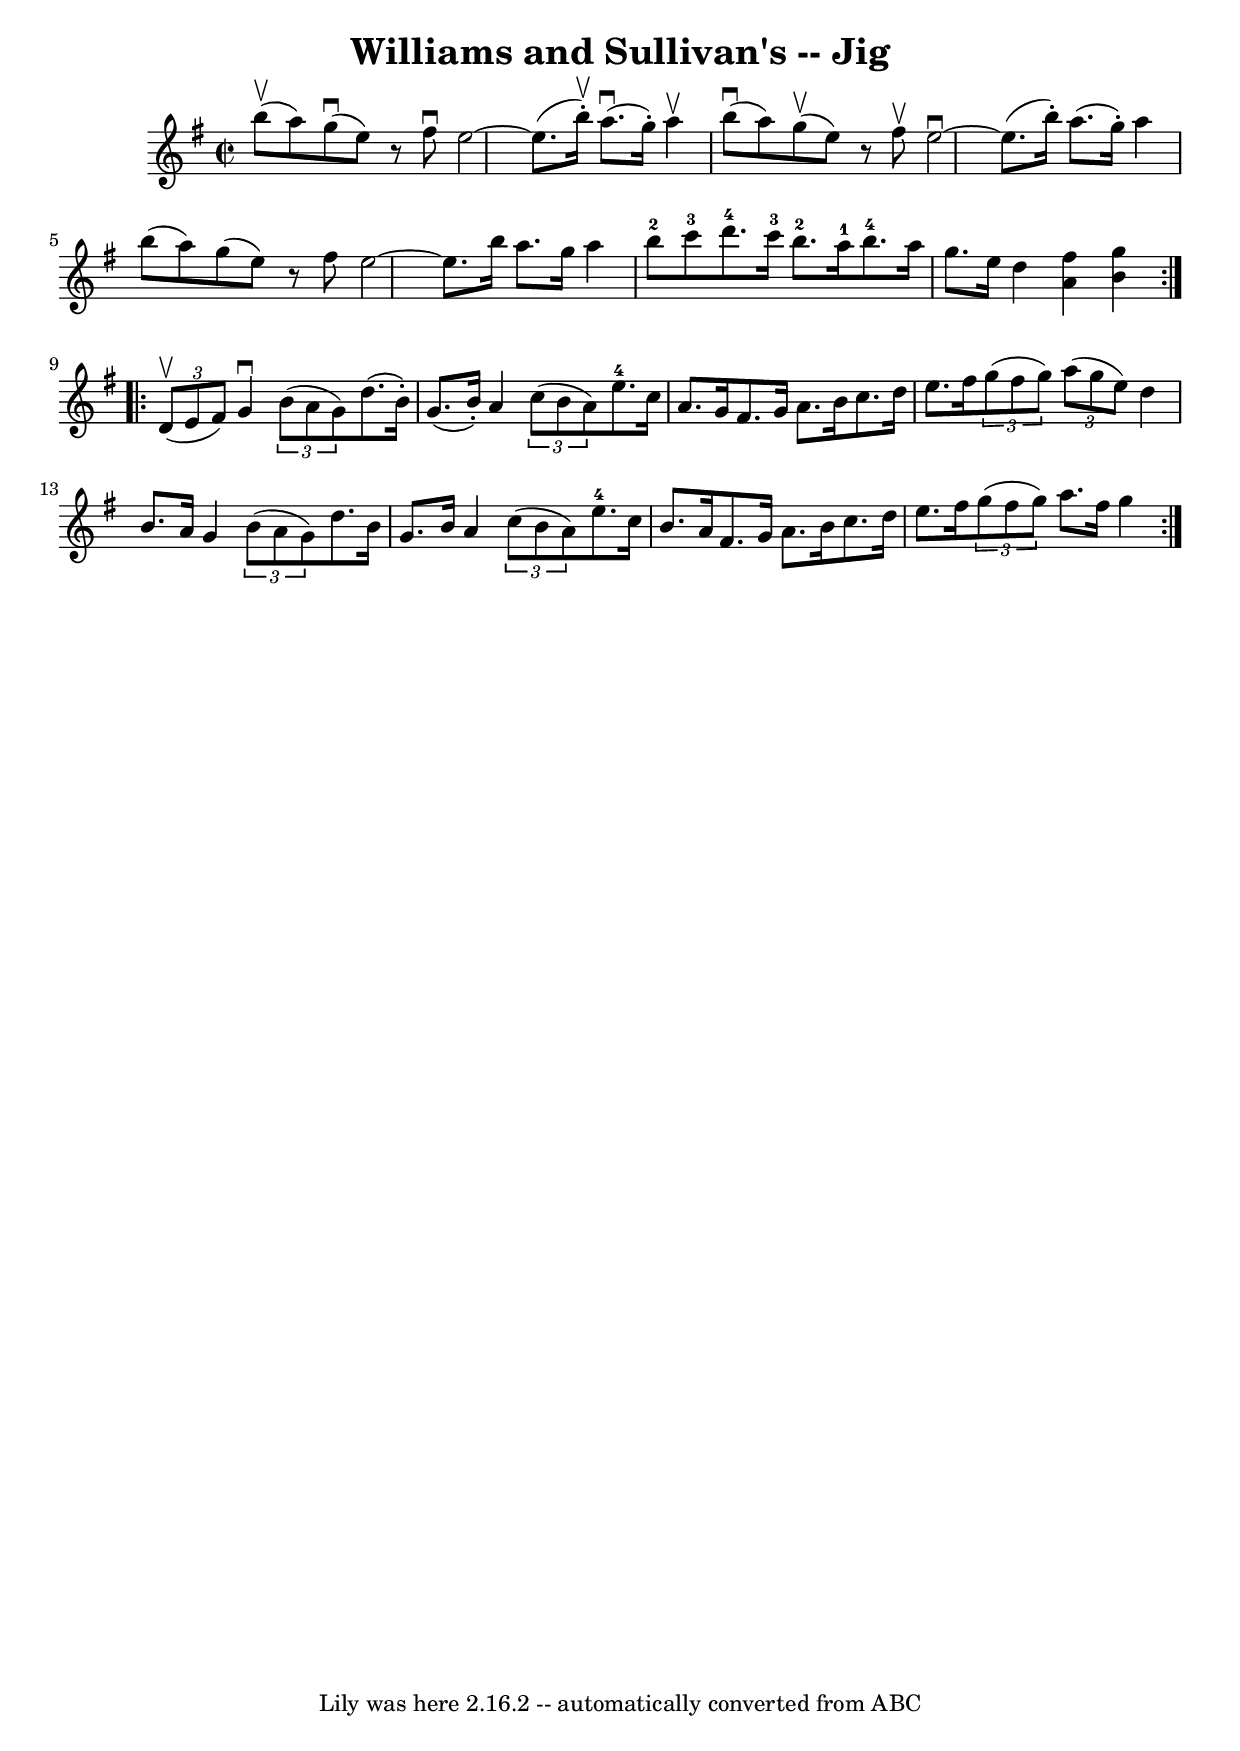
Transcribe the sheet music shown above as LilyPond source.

\version "2.16.2"
\include "Mammoth.ily"
\header {
  %% book = "Ryan's Mammoth Collection"
  crossRefNumber = "1"
  footnotes = "\\\\118 667"
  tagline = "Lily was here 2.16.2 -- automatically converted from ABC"
  title = "Williams and Sullivan's -- Jig"

}
voicedefault =  {



  \repeat volta 2 {

    \override Staff.TimeSignature #'style = #'C
    \time 2/2 
    \key g \major
    b''8^\upbow(a''8) |
    g''8^\downbow(e''8)   r8 fis''8^\downbow e''2   ~    |
    e''8. (
    b''16^\upbow-.) a''8. (^\downbow g''16 -.) a''4^\upbow b''8^\downbow(a''8)   |
    g''8^\upbow(e''8)   r8 fis''8^\upbow 
    e''2^\downbow  ~    |
    e''8. (b''16 -.) a''8. (g''16 -. 
    -) a''4 b''8 (a''8)   |
    g''8 (e''8)   r8 fis''8    
    e''2   ~    |
    e''8. b''16 a''8. g''16 a''4 b''8-2   
    c'''8-3   |
    d'''8.-4 c'''16-3 b''8.-2 a''16-1 
    b''8.-4 a''16 g''8. e''16    |
    d''4  << a'4 fis''4 
	   >> << b'4 g''4   >> 
  }     
  \repeat volta 2 {
    \times 2/3 { d'8 
		^\upbow(e'8 fis'8) 
	       } |
    g'4^\downbow   \times 2/3 { b'8 (
				a'8 g'8) 
			      } d''8. (b'16 -.) g'8. (b'16 -.)   |
    
    a'4    \times 2/3 { c''8 (b'8 a'8) 
		      } e''8.-4 c''16 a'8.  
    g'16    |
    fis'8. g'16 a'8. b'16 c''8. d''16    
    e''8. fis''16    |
    \times 2/3 { g''8 (fis''8 g''8) 
	       }   
    \times 2/3 { a''8 (g''8 e''8) 
	       } d''4 b'8. a'16    |
    
    g'4    \times 2/3 { b'8 (a'8 g'8) 
		      } d''8. b'16 g'8.    
    b'16    |
    a'4    \times 2/3 { c''8 (b'8 a'8) 
		      } e''8. 
    -4 c''16 b'8. a'16    |
    fis'8. g'16 a'8. b'16    
    c''8. d''16 e''8. fis''16    |
    \times 2/3 { g''8 (fis''8 
		 g''8) 
	       } a''8. fis''16 g''4  
  }   

}

\score{
  <<

    \context Staff="default"
    {
      \voicedefault 
      
    }

  >>
  \layout {
    
  }
  \midi {
  }

}
